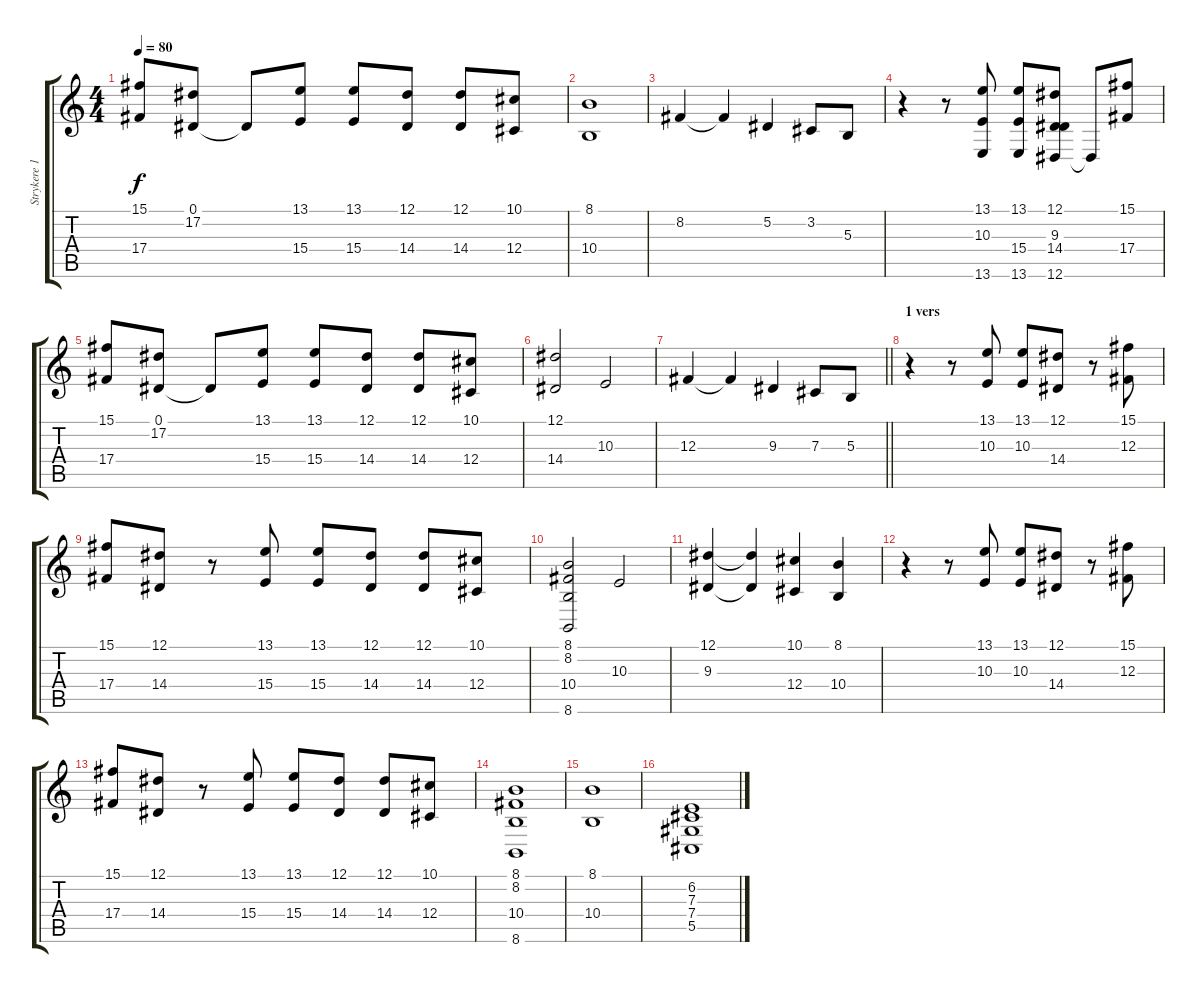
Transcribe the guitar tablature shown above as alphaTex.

\track ("Strykere 1" "Strykere 1") {instrument stringensemble1}
\staff {score tabs}
\tuning (Eb4 Bb3 Gb3 Db3 Ab2 Eb2) {hide}
\ts (4 4)
\tempo 80
\clef g2
\ks c
(15.1 17.4).8{dy f} (0.1 17.2).8 0.1{t}.8 (13.1 15.4).8 (13.1 15.4).8 (12.1 14.4).8 (12.1 14.4).8 (10.1 12.4).8 |
(8.1 10.4).1 |
8.2.4 8.2{t}.4 5.2.4 3.2.8 5.3.8 |
r.4 r.8 (13.1 10.3 13.6).8 (13.1 15.4 13.6).8 (12.1 9.3 14.4 12.6).8 12.6{t}.8 (15.1 17.4).8 |
(15.1 17.4).8 (0.1 17.2).8 0.1{t}.8 (13.1 15.4).8 (13.1 15.4).8 (12.1 14.4).8 (12.1 14.4).8 (10.1 12.4).8 |
(12.1 14.4).2 10.3.2 |
\barLineRight lightlight
12.3.4 12.3{t}.4 9.3.4 7.3.8 5.3.8 |
\section ("" "1 vers")
r.4{volume 14} r.8 (13.1 10.3).8 (13.1 10.3).8 (12.1 14.4).8 r.8 (15.1 12.3).8 |
(15.1 17.4).8 (12.1 14.4).8 r.8 (13.1 15.4).8 (13.1 15.4).8 (12.1 14.4).8 (12.1 14.4).8 (10.1 12.4).8 |
(8.1 8.2 10.4 8.6).2 10.3.2 |
(12.1 9.3).4 (12.1{t} 9.3{t}).4 (10.1 12.4).4 (8.1 10.4).4 |
r.4 r.8 (13.1 10.3).8 (13.1 10.3).8 (12.1 14.4).8 r.8 (15.1 12.3).8 |
(15.1 17.4).8 (12.1 14.4).8 r.8 (13.1 15.4).8 (13.1 15.4).8 (12.1 14.4).8 (12.1 14.4).8 (10.1 12.4).8 |
(8.1 8.2 10.4 8.6).1 |
(8.1 10.4).1 |
(6.2 7.3 7.4 5.5).1
